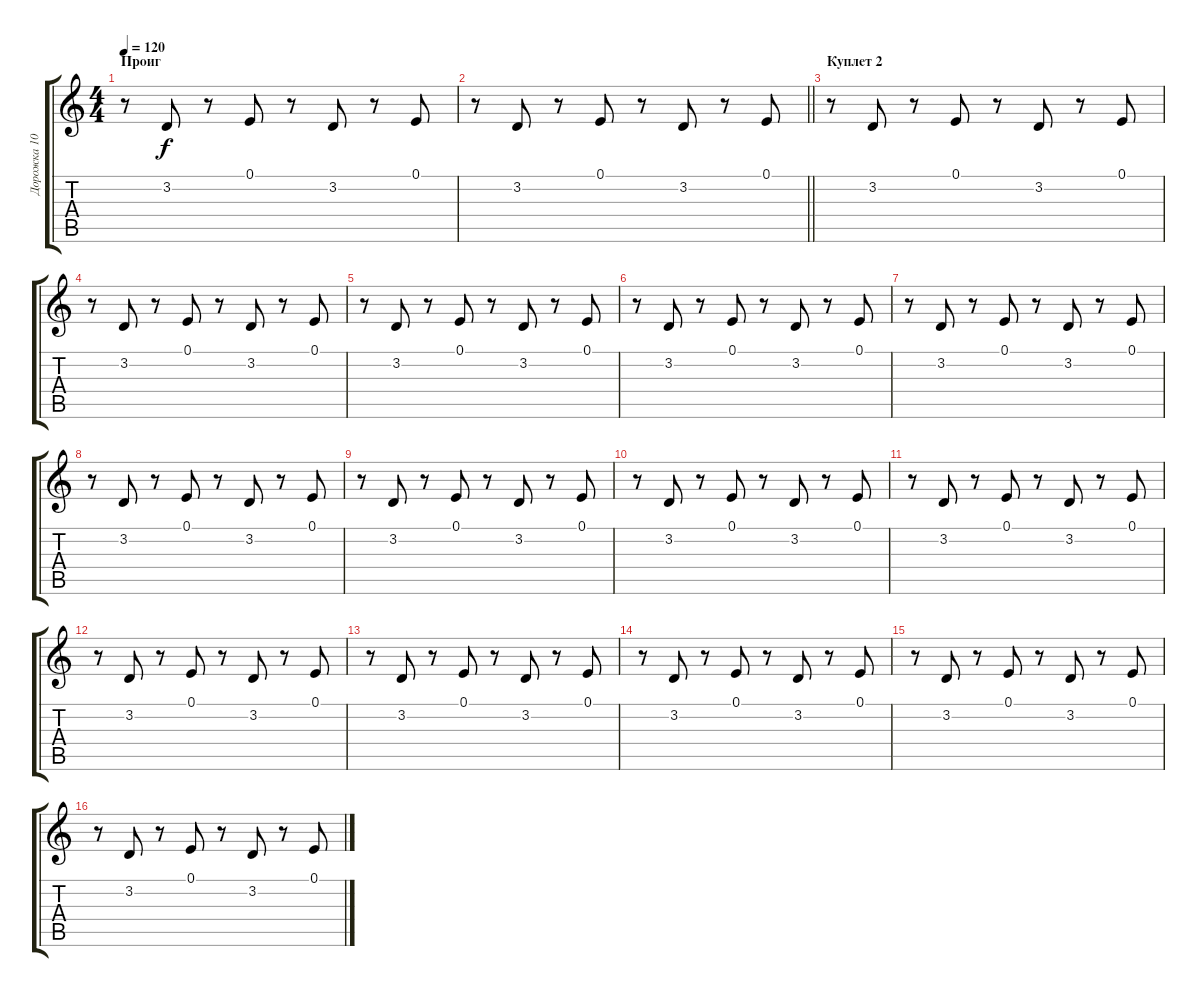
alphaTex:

\track ("Дорожка 10" "Дорожка 10") {instrument fx4atmosphere}
\staff {score tabs}
\tuning (E4 B3 G3 D3 A2 E2) {hide}
\ts (4 4)
\section ("" "Проиг")
\tempo 120
\clef g2
\ks c
r.8{dy f} 3.2.8 r.8 0.1.8 r.8 3.2.8 r.8 0.1.8 |
\barLineRight lightlight
r.8 3.2.8 r.8 0.1.8 r.8 3.2.8 r.8 0.1.8 |
\section ("" "Куплет 2")
r.8 3.2.8 r.8 0.1.8 r.8 3.2.8 r.8 0.1.8 |
r.8 3.2.8 r.8 0.1.8 r.8 3.2.8 r.8 0.1.8 |
r.8 3.2.8 r.8 0.1.8 r.8 3.2.8 r.8 0.1.8 |
r.8 3.2.8 r.8 0.1.8 r.8 3.2.8 r.8 0.1.8 |
r.8 3.2.8 r.8 0.1.8 r.8 3.2.8 r.8 0.1.8 |
r.8 3.2.8 r.8 0.1.8 r.8 3.2.8 r.8 0.1.8 |
r.8 3.2.8 r.8 0.1.8 r.8 3.2.8 r.8 0.1.8 |
r.8 3.2.8 r.8 0.1.8 r.8 3.2.8 r.8 0.1.8 |
r.8 3.2.8 r.8 0.1.8 r.8 3.2.8 r.8 0.1.8 |
r.8 3.2.8 r.8 0.1.8 r.8 3.2.8 r.8 0.1.8 |
r.8 3.2.8 r.8 0.1.8 r.8 3.2.8 r.8 0.1.8 |
r.8 3.2.8 r.8 0.1.8 r.8 3.2.8 r.8 0.1.8 |
r.8 3.2.8 r.8 0.1.8 r.8 3.2.8 r.8 0.1.8 |
r.8 3.2.8 r.8 0.1.8 r.8 3.2.8 r.8 0.1.8
